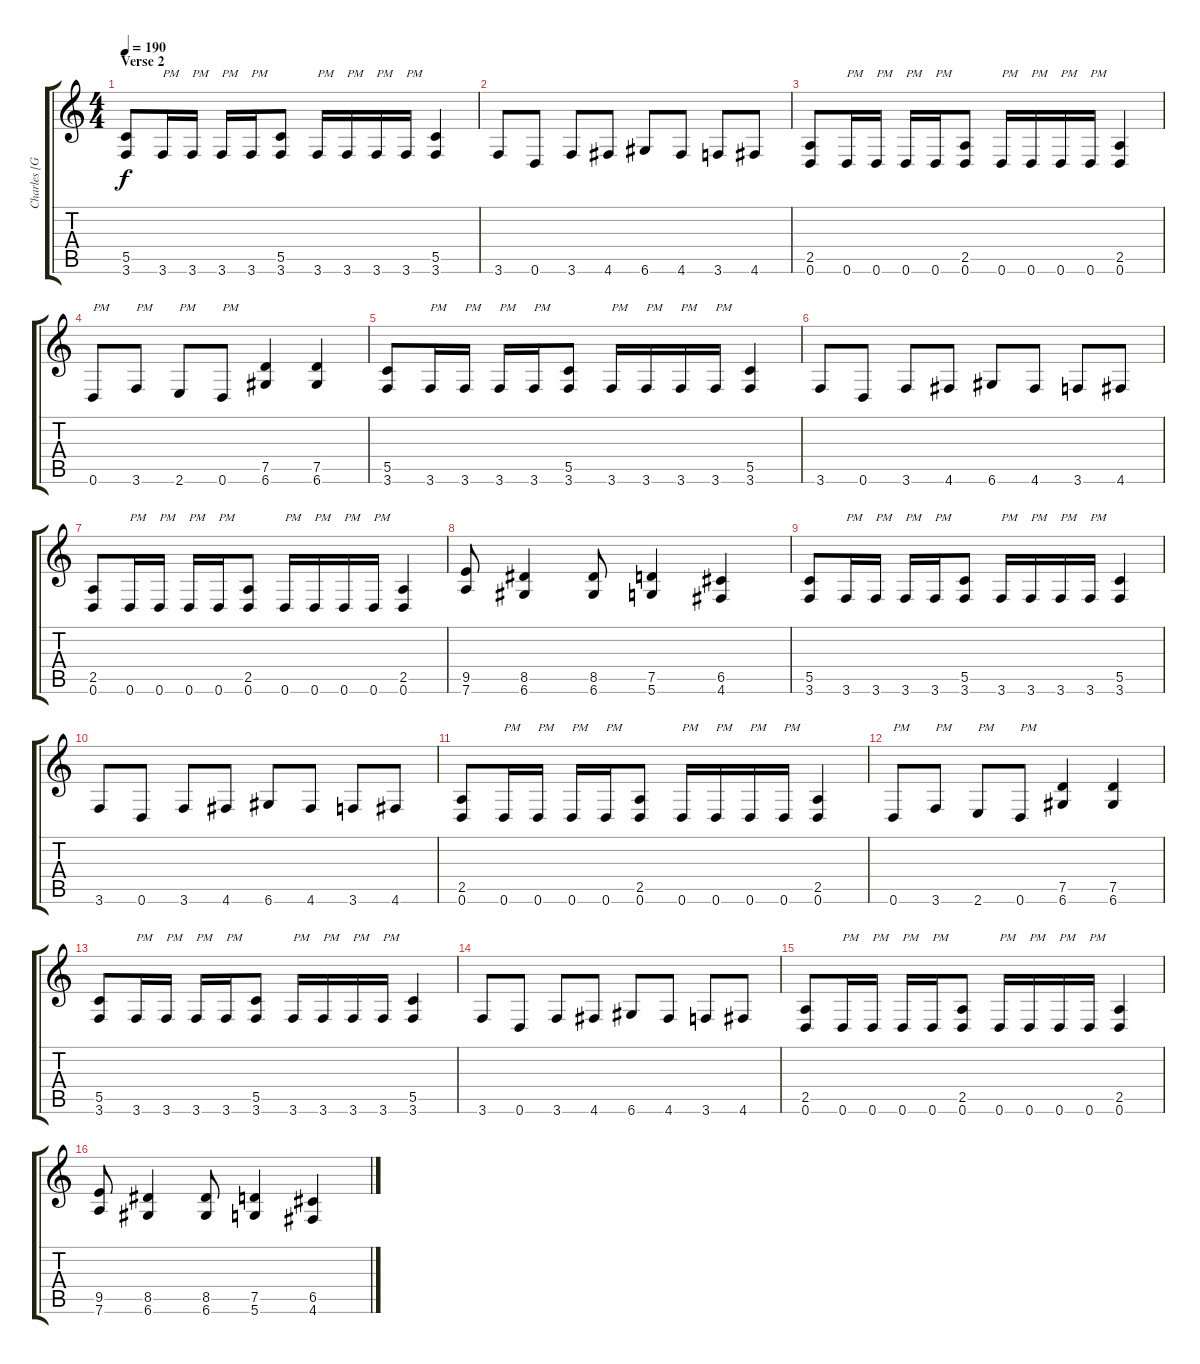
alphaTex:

\track ("Charles [Guitar]" "Charles [G") {instrument distortionguitar}
\staff {score tabs}
\tuning (D4 A3 F3 C3 G2 D2) {hide}
\ts (4 4)
\section ("" "Verse 2")
\tempo 190
\clef g2
\ks c
(5.5 3.6).8{dy f} 3.6.16{txt "PM"} 3.6.16{txt "PM"} 3.6.16{txt "PM"} 3.6.16{txt "PM"} (5.5 3.6).8 3.6.16{txt "PM"} 3.6.16{txt "PM"} 3.6.16{txt "PM"} 3.6.16{txt "PM"} (5.5 3.6).4 |
3.6.8 0.6.8 3.6.8 4.6.8 6.6.8 4.6.8 3.6.8 4.6.8 |
(2.5 0.6).8 0.6.16{txt "PM"} 0.6.16{txt "PM"} 0.6.16{txt "PM"} 0.6.16{txt "PM"} (2.5 0.6).8 0.6.16{txt "PM"} 0.6.16{txt "PM"} 0.6.16{txt "PM"} 0.6.16{txt "PM"} (2.5 0.6).4 |
0.6.8{txt "PM"} 3.6.8{txt "PM"} 2.6.8{txt "PM"} 0.6.8{txt "PM"} (7.5 6.6).4 (7.5 6.6).4 |
(5.5 3.6).8 3.6.16{txt "PM"} 3.6.16{txt "PM"} 3.6.16{txt "PM"} 3.6.16{txt "PM"} (5.5 3.6).8 3.6.16{txt "PM"} 3.6.16{txt "PM"} 3.6.16{txt "PM"} 3.6.16{txt "PM"} (5.5 3.6).4 |
3.6.8 0.6.8 3.6.8 4.6.8 6.6.8 4.6.8 3.6.8 4.6.8 |
(2.5 0.6).8 0.6.16{txt "PM"} 0.6.16{txt "PM"} 0.6.16{txt "PM"} 0.6.16{txt "PM"} (2.5 0.6).8 0.6.16{txt "PM"} 0.6.16{txt "PM"} 0.6.16{txt "PM"} 0.6.16{txt "PM"} (2.5 0.6).4 |
(9.5 7.6).8 (8.5 6.6).4 (8.5 6.6).8 (7.5 5.6).4 (6.5 4.6).4 |
(5.5 3.6).8 3.6.16{txt "PM"} 3.6.16{txt "PM"} 3.6.16{txt "PM"} 3.6.16{txt "PM"} (5.5 3.6).8 3.6.16{txt "PM"} 3.6.16{txt "PM"} 3.6.16{txt "PM"} 3.6.16{txt "PM"} (5.5 3.6).4 |
3.6.8 0.6.8 3.6.8 4.6.8 6.6.8 4.6.8 3.6.8 4.6.8 |
(2.5 0.6).8 0.6.16{txt "PM"} 0.6.16{txt "PM"} 0.6.16{txt "PM"} 0.6.16{txt "PM"} (2.5 0.6).8 0.6.16{txt "PM"} 0.6.16{txt "PM"} 0.6.16{txt "PM"} 0.6.16{txt "PM"} (2.5 0.6).4 |
0.6.8{txt "PM"} 3.6.8{txt "PM"} 2.6.8{txt "PM"} 0.6.8{txt "PM"} (7.5 6.6).4 (7.5 6.6).4 |
(5.5 3.6).8 3.6.16{txt "PM"} 3.6.16{txt "PM"} 3.6.16{txt "PM"} 3.6.16{txt "PM"} (5.5 3.6).8 3.6.16{txt "PM"} 3.6.16{txt "PM"} 3.6.16{txt "PM"} 3.6.16{txt "PM"} (5.5 3.6).4 |
3.6.8 0.6.8 3.6.8 4.6.8 6.6.8 4.6.8 3.6.8 4.6.8 |
(2.5 0.6).8 0.6.16{txt "PM"} 0.6.16{txt "PM"} 0.6.16{txt "PM"} 0.6.16{txt "PM"} (2.5 0.6).8 0.6.16{txt "PM"} 0.6.16{txt "PM"} 0.6.16{txt "PM"} 0.6.16{txt "PM"} (2.5 0.6).4 |
(9.5 7.6).8 (8.5 6.6).4 (8.5 6.6).8 (7.5 5.6).4 (6.5 4.6).4
